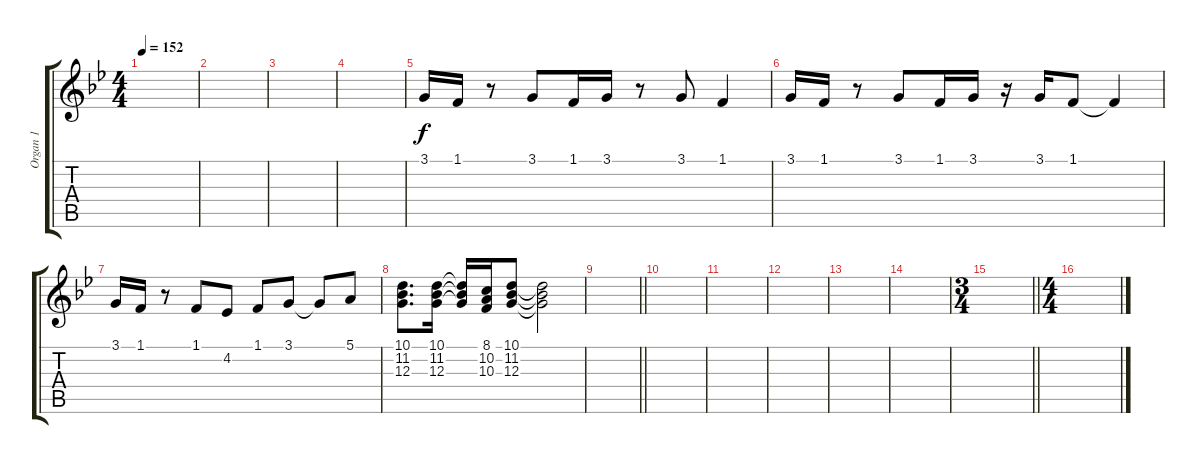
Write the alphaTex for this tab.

\track ("Organ 1" "Organ 1") {instrument percussiveorgan}
\staff {score tabs}
\tuning (E4 B3 G3 D3 A2 E2) {hide}
\ts (4 4)
\tempo 152
\clef g2
\ks bb
|
|
|
|
3.1.16 1.1.16 r.8 3.1.8 1.1.16 3.1.16 r.8 3.1.8 1.1.4 |
3.1.16 1.1.16 r.8 3.1.8 1.1.16 3.1.16 r.16 3.1.16 1.1.8 1.1{t}.4 |
3.1.16 1.1.16 r.8 1.1.8 4.2.8 1.1.8 3.1.8 3.1{t}.8 5.1.8 |
(10.1 11.2 12.3).8{d} (10.1 11.2 12.3).16 (10.1{t} 11.2{t} 12.3{t}).16 (8.1 10.2 10.3).16 (10.1 11.2 12.3).8 (10.1{t} 11.2{t} 12.3{t}).2 |
\barLineRight lightlight
|
|
|
|
|
|
\ts (3 4)
\barLineRight lightlight
|
\ts (4 4)
